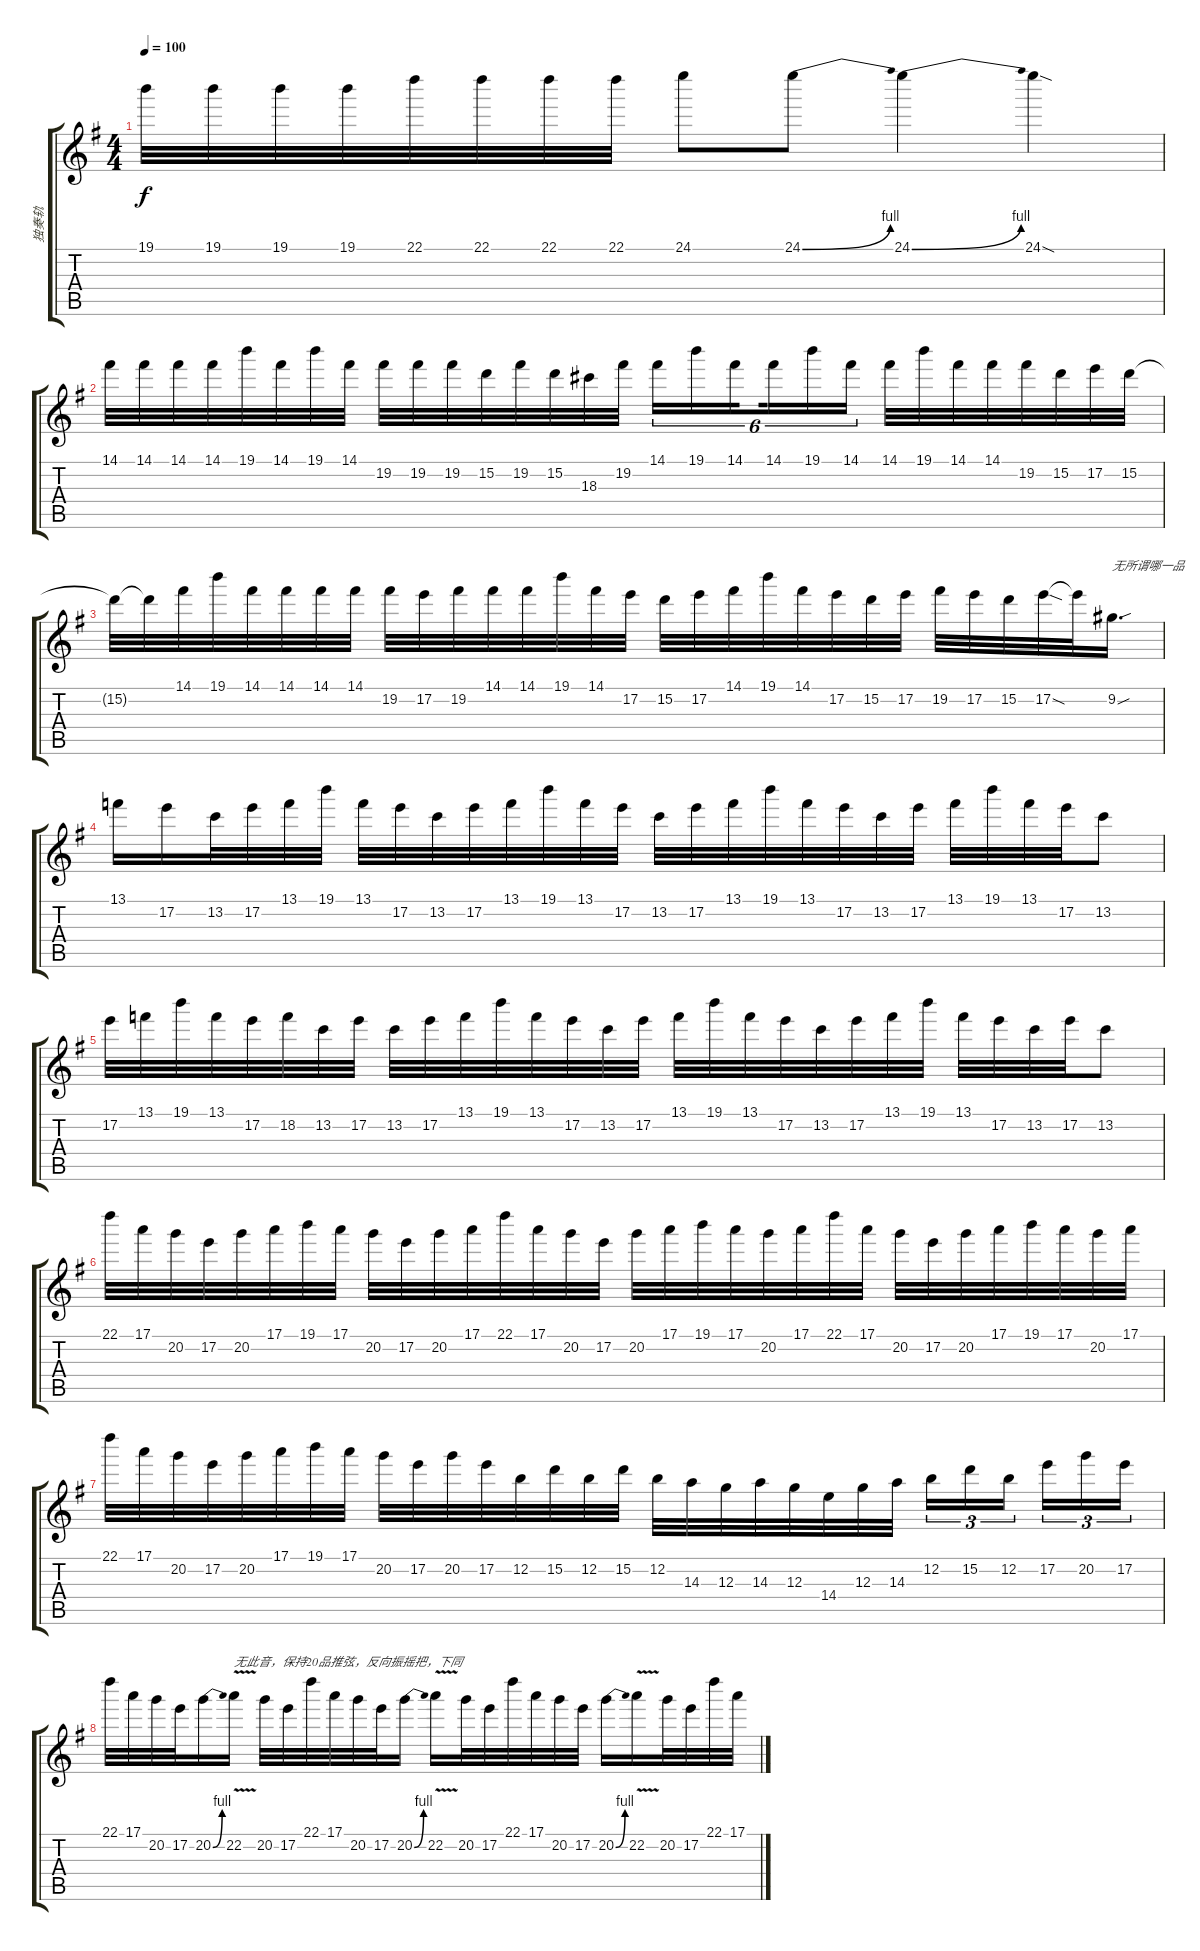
\track ("独奏轨" "独奏轨") {instrument distortionguitar}
\staff {score tabs}
\tuning (E4 B3 G3 D3 A2 E2) {hide}
\ts (4 4)
\tempo 100
\clef g2
\ks g
19.1.32{dy f} 19.1.32 19.1.32 19.1.32 22.1.32 22.1.32 22.1.32 22.1.32 24.1.8 24.1{be (bend 0 0 60 4)}.8 24.1{be (bend 0 0 60 4)}.4 24.1{sod}.4 |
14.1.32 14.1.32 14.1.32 14.1.32 19.1.32 14.1.32 19.1.32 14.1.32 19.2.32 19.2.32 19.2.32 15.2.32 19.2.32 15.2.32 18.3.32 19.2.32 14.1.16{tu (6 4)} 19.1.16{tu (6 4)} 14.1.16{tu (6 4) beam splitsecondary} 14.1.16{tu (6 4)} 19.1.16{tu (6 4)} 14.1.16{tu (6 4)} 14.1.32 19.1.32 14.1.32 14.1.32 19.2.32 15.2.32 17.2.32 15.2.32 |
15.2{t}.32 15.2{t}.32 14.1.32 19.1.32 14.1.32 14.1.32 14.1.32 14.1.32 19.2.32 17.2.32 19.2.32 14.1.32 14.1.32 19.1.32 14.1.32 17.2.32 15.2.32 17.2.32 14.1.32 19.1.32 14.1.32 17.2.32 15.2.32 17.2.32 19.2.32 17.2.32 15.2.32 17.2{sod}.32 17.2{t}.32 9.2{sou}.16{d txt "无所谓哪一品"} |
13.1.16 17.2.16 13.2.32 17.2.32 13.1.32 19.1.32 13.1.32 17.2.32 13.2.32 17.2.32 13.1.32 19.1.32 13.1.32 17.2.32 13.2.32 17.2.32 13.1.32 19.1.32 13.1.32 17.2.32 13.2.32 17.2.32 13.1.32 19.1.32 13.1.32 17.2.32 13.2.8 |
17.2.32 13.1.32 19.1.32 13.1.32 17.2.32 18.2.32 13.2.32 17.2.32 13.2.32 17.2.32 13.1.32 19.1.32 13.1.32 17.2.32 13.2.32 17.2.32 13.1.32 19.1.32 13.1.32 17.2.32 13.2.32 17.2.32 13.1.32 19.1.32 13.1.32 17.2.32 13.2.32 17.2.32 13.2.8 |
22.1.32 17.1.32 20.2.32 17.2.32 20.2.32 17.1.32 19.1.32 17.1.32 20.2.32 17.2.32 20.2.32 17.1.32 22.1.32 17.1.32 20.2.32 17.2.32 20.2.32 17.1.32 19.1.32 17.1.32 20.2.32 17.1.32 22.1.32 17.1.32 20.2.32 17.2.32 20.2.32 17.1.32 19.1.32 17.1.32 20.2.32 17.1.32 |
22.1.32 17.1.32 20.2.32 17.2.32 20.2.32 17.1.32 19.1.32 17.1.32 20.2.32 17.2.32 20.2.32 17.2.32 12.2.32 15.2.32 12.2.32 15.2.32 12.2.32 14.3.32 12.3.32 14.3.32 12.3.32 14.4.32 12.3.32 14.3.32 12.2.16{tu (3 2)} 15.2.16{tu (3 2)} 12.2.16{tu (3 2) beam splitsecondary} 17.2.16{tu (3 2)} 20.2.16{tu (3 2)} 17.2.16{tu (3 2)} |
22.1.32 17.1.32 20.2.32 17.2.32 20.2{be (bend 0 0 60 4)}.16 22.2{v}.16{txt "无此音，保持20品推弦，反向振摇把，下同"} 20.2.32 17.2.32 22.1.32 17.1.32 20.2.32 17.2.32 20.2{be (bend 0 0 60 4)}.16 22.2{v}.16 20.2.32 17.2.32 22.1.32 17.1.32 20.2.32 17.2.32 20.2{be (bend 0 0 60 4)}.16 22.2{v}.16 20.2.32 17.2.32 22.1.32 17.1.32
